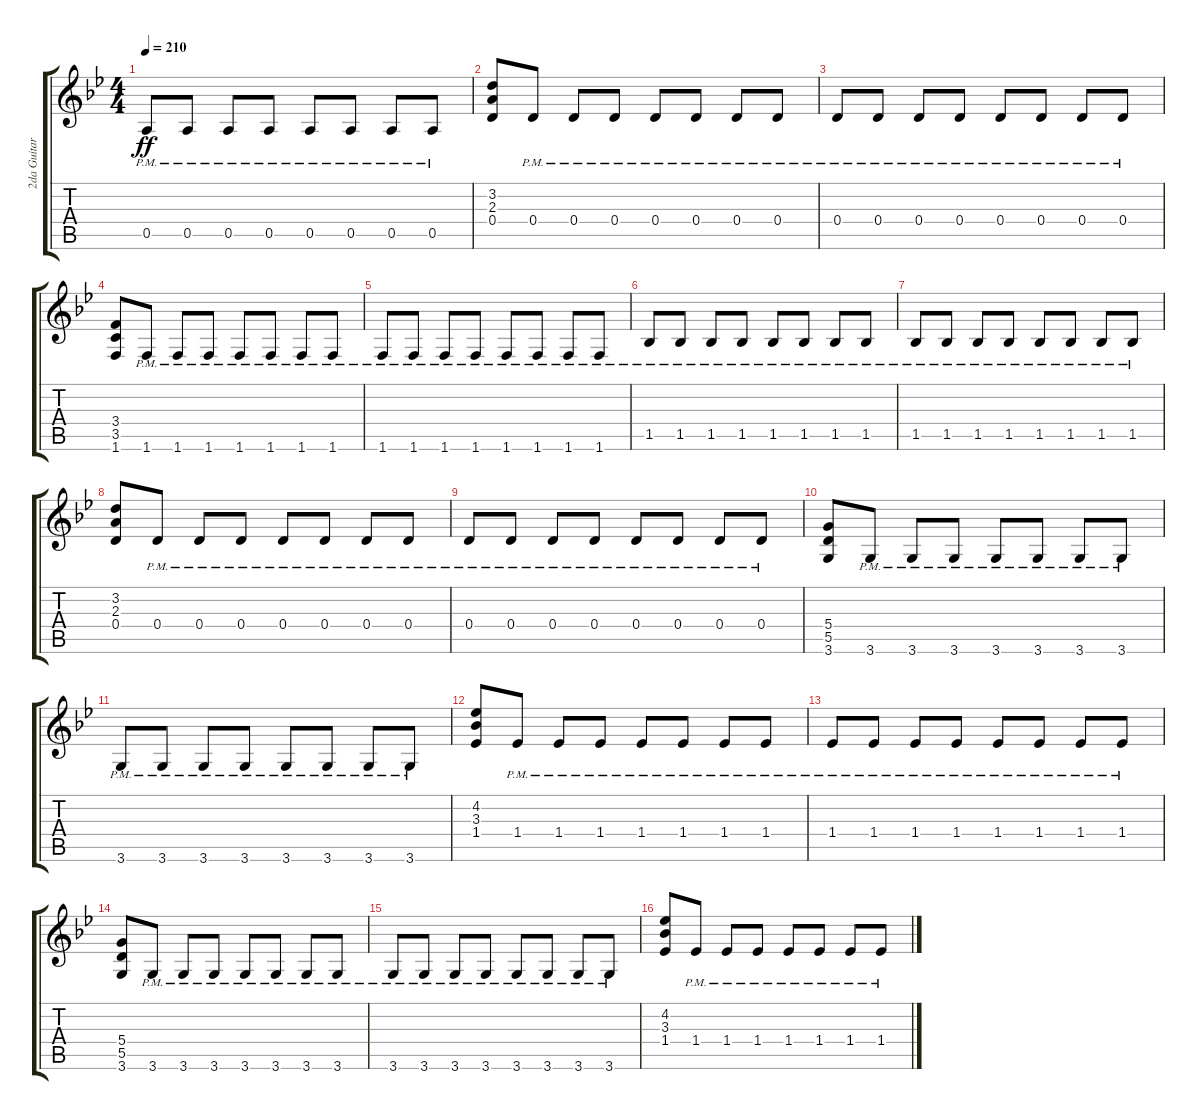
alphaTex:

\track ("2da Guitarra" "2da Guitar") {instrument overdrivenguitar}
\staff {score tabs}
\tuning (E4 B3 G3 D3 A2 E2) {hide}
\ts (4 4)
\tempo 210
\clef g2
\ks gminor
0.5{pm}.8{dy ff} 0.5{pm}.8 0.5{pm}.8 0.5{pm}.8 0.5{pm}.8 0.5{pm}.8 0.5{pm}.8 0.5{pm}.8 |
(3.2 2.3 0.4).8 0.4{pm}.8 0.4{pm}.8 0.4{pm}.8 0.4{pm}.8 0.4{pm}.8 0.4{pm}.8 0.4{pm}.8 |
0.4{pm}.8 0.4{pm}.8 0.4{pm}.8 0.4{pm}.8 0.4{pm}.8 0.4{pm}.8 0.4{pm}.8 0.4{pm}.8 |
(3.4 3.5 1.6).8 1.6{pm}.8 1.6{pm}.8 1.6{pm}.8 1.6{pm}.8 1.6{pm}.8 1.6{pm}.8 1.6{pm}.8 |
1.6{pm}.8 1.6{pm}.8 1.6{pm}.8 1.6{pm}.8 1.6{pm}.8 1.6{pm}.8 1.6{pm}.8 1.6{pm}.8 |
1.5{pm}.8 1.5{pm}.8 1.5{pm}.8 1.5{pm}.8 1.5{pm}.8 1.5{pm}.8 1.5{pm}.8 1.5{pm}.8 |
1.5{pm}.8 1.5{pm}.8 1.5{pm}.8 1.5{pm}.8 1.5{pm}.8 1.5{pm}.8 1.5{pm}.8 1.5{pm}.8 |
(3.2 2.3 0.4).8 0.4{pm}.8 0.4{pm}.8 0.4{pm}.8 0.4{pm}.8 0.4{pm}.8 0.4{pm}.8 0.4{pm}.8 |
0.4{pm}.8 0.4{pm}.8 0.4{pm}.8 0.4{pm}.8 0.4{pm}.8 0.4{pm}.8 0.4{pm}.8 0.4{pm}.8 |
(5.4 5.5 3.6).8 3.6{pm}.8 3.6{pm}.8 3.6{pm}.8 3.6{pm}.8 3.6{pm}.8 3.6{pm}.8 3.6{pm}.8 |
3.6{pm}.8 3.6{pm}.8 3.6{pm}.8 3.6{pm}.8 3.6{pm}.8 3.6{pm}.8 3.6{pm}.8 3.6{pm}.8 |
(4.2 3.3 1.4).8 1.4{pm}.8 1.4{pm}.8 1.4{pm}.8 1.4{pm}.8 1.4{pm}.8 1.4{pm}.8 1.4{pm}.8 |
1.4{pm}.8 1.4{pm}.8 1.4{pm}.8 1.4{pm}.8 1.4{pm}.8 1.4{pm}.8 1.4{pm}.8 1.4{pm}.8 |
(5.4 5.5 3.6).8 3.6{pm}.8 3.6{pm}.8 3.6{pm}.8 3.6{pm}.8 3.6{pm}.8 3.6{pm}.8 3.6{pm}.8 |
3.6{pm}.8 3.6{pm}.8 3.6{pm}.8 3.6{pm}.8 3.6{pm}.8 3.6{pm}.8 3.6{pm}.8 3.6{pm}.8 |
(4.2 3.3 1.4).8 1.4{pm}.8 1.4{pm}.8 1.4{pm}.8 1.4{pm}.8 1.4{pm}.8 1.4{pm}.8 1.4{pm}.8
